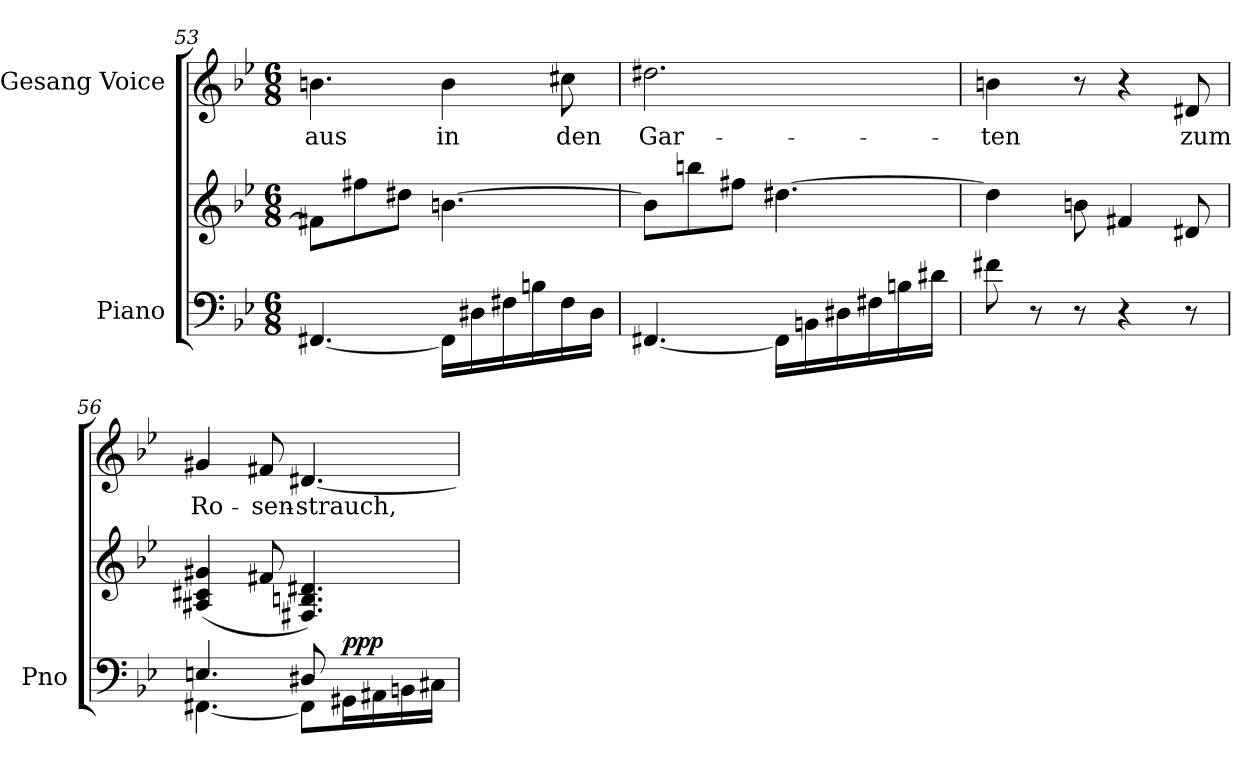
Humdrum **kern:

**kern	**kern	**dynam	**kern	**text
*part2	*part2	*part2	*part1	*part1
*staff3	*staff2	*staff2/3	*staff1	*staff1
*I"Piano	*	*	*I"Gesang Voice	*
*I'Pno	*	*	*	*
*clefF4	*clefG2	*	*clefG2	*
*k[b-e-]	*k[b-e-]	*	*k[b-e-]	*
*M6/8	*M6/8	*	*M6/8	*
=53	=53	=53	=53	=53
[<4.FF#X/	8f#X\L]	.	4.bn\	-aus
.	8ff#X\	.	.	.
.	8dd#X\J	.	.	.
16FF#\LL]	[4.bn\	.	4b\	in
16D#X\	.	.	.	.
16F#X\	.	.	.	.
16Bn\	.	.	.	.
16F#\	.	.	8cc#X\	den
16D#\JJ	.	.	.	.
=54	=54	=54	=54	=54
[<4.FF#X/	8b\L]	.	2.dd#X\	Gar-
.	8bbn\	.	.	.
.	8ff#X\J	.	.	.
16FF#\LL]	[4.dd#X\	.	.	.
16BBn\	.	.	.	.
16D#X\	.	.	.	.
16F#X\	.	.	.	.
16Bn\	.	.	.	.
16d#X\JJ	.	.	.	.
=55	=55	=55	=55	=55
8f#X\	4dd#\]	.	4bn\	-ten
8r	.	.	.	.
8r	8bn\	.	8r	.
4r	4f#X/	.	4r	.
8r	8d#X/	.	8d#X/	zum
=56	=56	=56	=56	=56
*^	*	*	*	*
4.En/	[<4.FF#X\	(>4A#X/ 4c#X/ 4g#X/	.	4g#X/	Ro-
.	.	8f#X/	.	8f#X/	-sen-
8D#X/	8FF#\L]	4.F#X/ 4.Bn/ 4.d#X/)	.	[4.d#X/	-strauch,
!	!	!	!LO:DY:a=2	!	!
4ryy	16GG#X\L	.	ppp	.	.
.	16AA#X\	.	.	.	.
.	16BBn\	.	.	.	.
.	16C#X\JJ	.	.	.	.
*v	*v	*	*	*	*
=	=	=	=	=
*-	*-	*-	*-	*-
